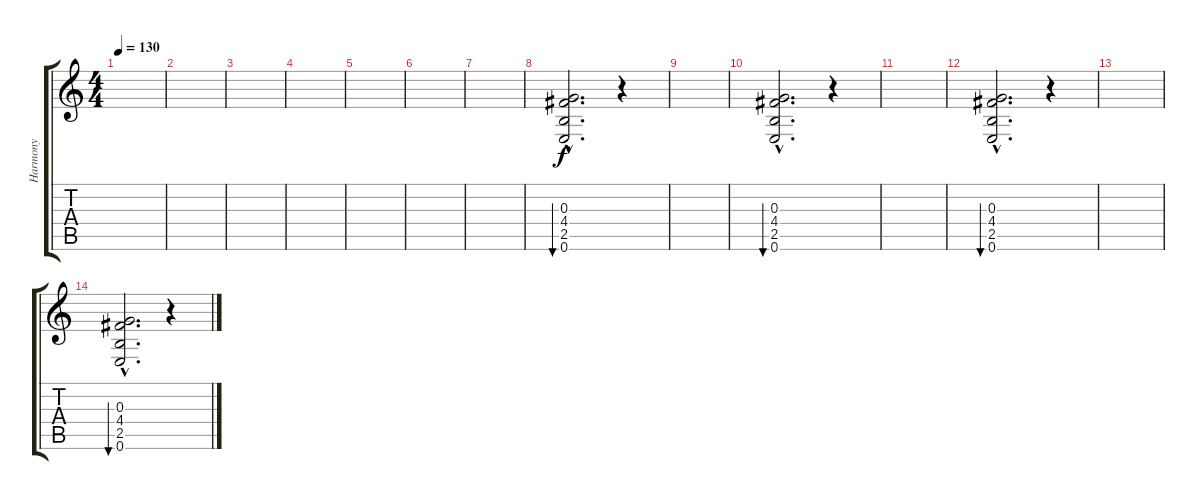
\track ("Harmony" "Harmony") {instrument overdrivenguitar}
\staff {score tabs}
\tuning (E4 B3 G3 D3 A2 E2) {hide}
\ts (4 4)
\tempo 130
\clef g2
\ks c
|
|
|
|
|
|
|
(0.3{hac} 4.4{hac} 2.5{hac} 0.6{hac}).2{d bu 480 volume 9 instrument electricguitarclean} r.4 |
|
(0.3{hac} 4.4{hac} 2.5{hac} 0.6{hac}).2{d bu 480} r.4 |
|
(0.3{hac} 4.4{hac} 2.5{hac} 0.6{hac}).2{d bu 480} r.4 |
|
(0.3{hac} 4.4{hac} 2.5{hac} 0.6{hac}).2{d bu 480} r.4{volume 12 instrument overdrivenguitar}
